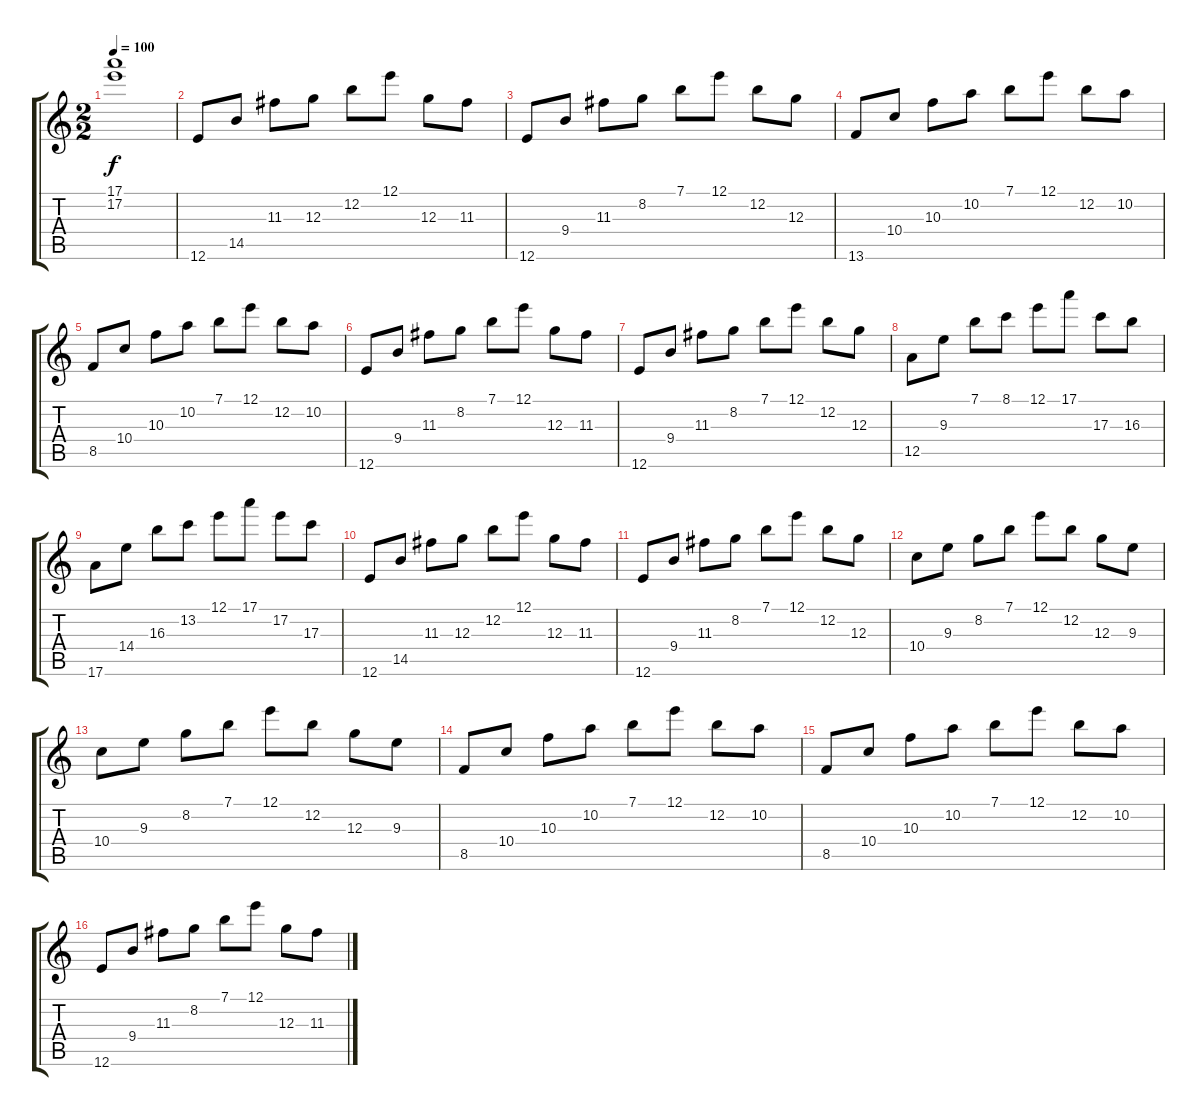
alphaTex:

\track "" {instrument banjo}
\staff {score tabs}
\tuning (E4 B3 G3 D3 A2 E2) {hide}
\displaytranspose 12
\ts (2 2)
\tempo 100
\clef g2
\ks c
(17.1 17.2).1{dy f} |
12.6.8 14.5.8 11.3.8 12.3.8 12.2.8 12.1.8 12.3.8 11.3.8 |
12.6.8 9.4.8 11.3.8 8.2.8 7.1.8 12.1.8 12.2.8 12.3.8 |
13.6.8 10.4.8 10.3.8 10.2.8 7.1.8 12.1.8 12.2.8 10.2.8 |
8.5.8 10.4.8 10.3.8 10.2.8 7.1.8 12.1.8 12.2.8 10.2.8 |
12.6.8 9.4.8 11.3.8 8.2.8 7.1.8 12.1.8 12.3.8 11.3.8 |
12.6.8 9.4.8 11.3.8 8.2.8 7.1.8 12.1.8 12.2.8 12.3.8 |
12.5.8 9.3.8 7.1.8 8.1.8 12.1.8 17.1.8 17.3.8 16.3.8 |
17.6.8 14.4.8 16.3.8 13.2.8 12.1.8 17.1.8 17.2.8 17.3.8 |
12.6.8 14.5.8 11.3.8 12.3.8 12.2.8 12.1.8 12.3.8 11.3.8 |
12.6.8 9.4.8 11.3.8 8.2.8 7.1.8 12.1.8 12.2.8 12.3.8 |
10.4.8 9.3.8 8.2.8 7.1.8 12.1.8 12.2.8 12.3.8 9.3.8 |
10.4.8 9.3.8 8.2.8 7.1.8 12.1.8 12.2.8 12.3.8 9.3.8 |
8.5.8 10.4.8 10.3.8 10.2.8 7.1.8 12.1.8 12.2.8 10.2.8 |
8.5.8 10.4.8 10.3.8 10.2.8 7.1.8 12.1.8 12.2.8 10.2.8 |
12.6.8 9.4.8 11.3.8 8.2.8 7.1.8 12.1.8 12.3.8 11.3.8
